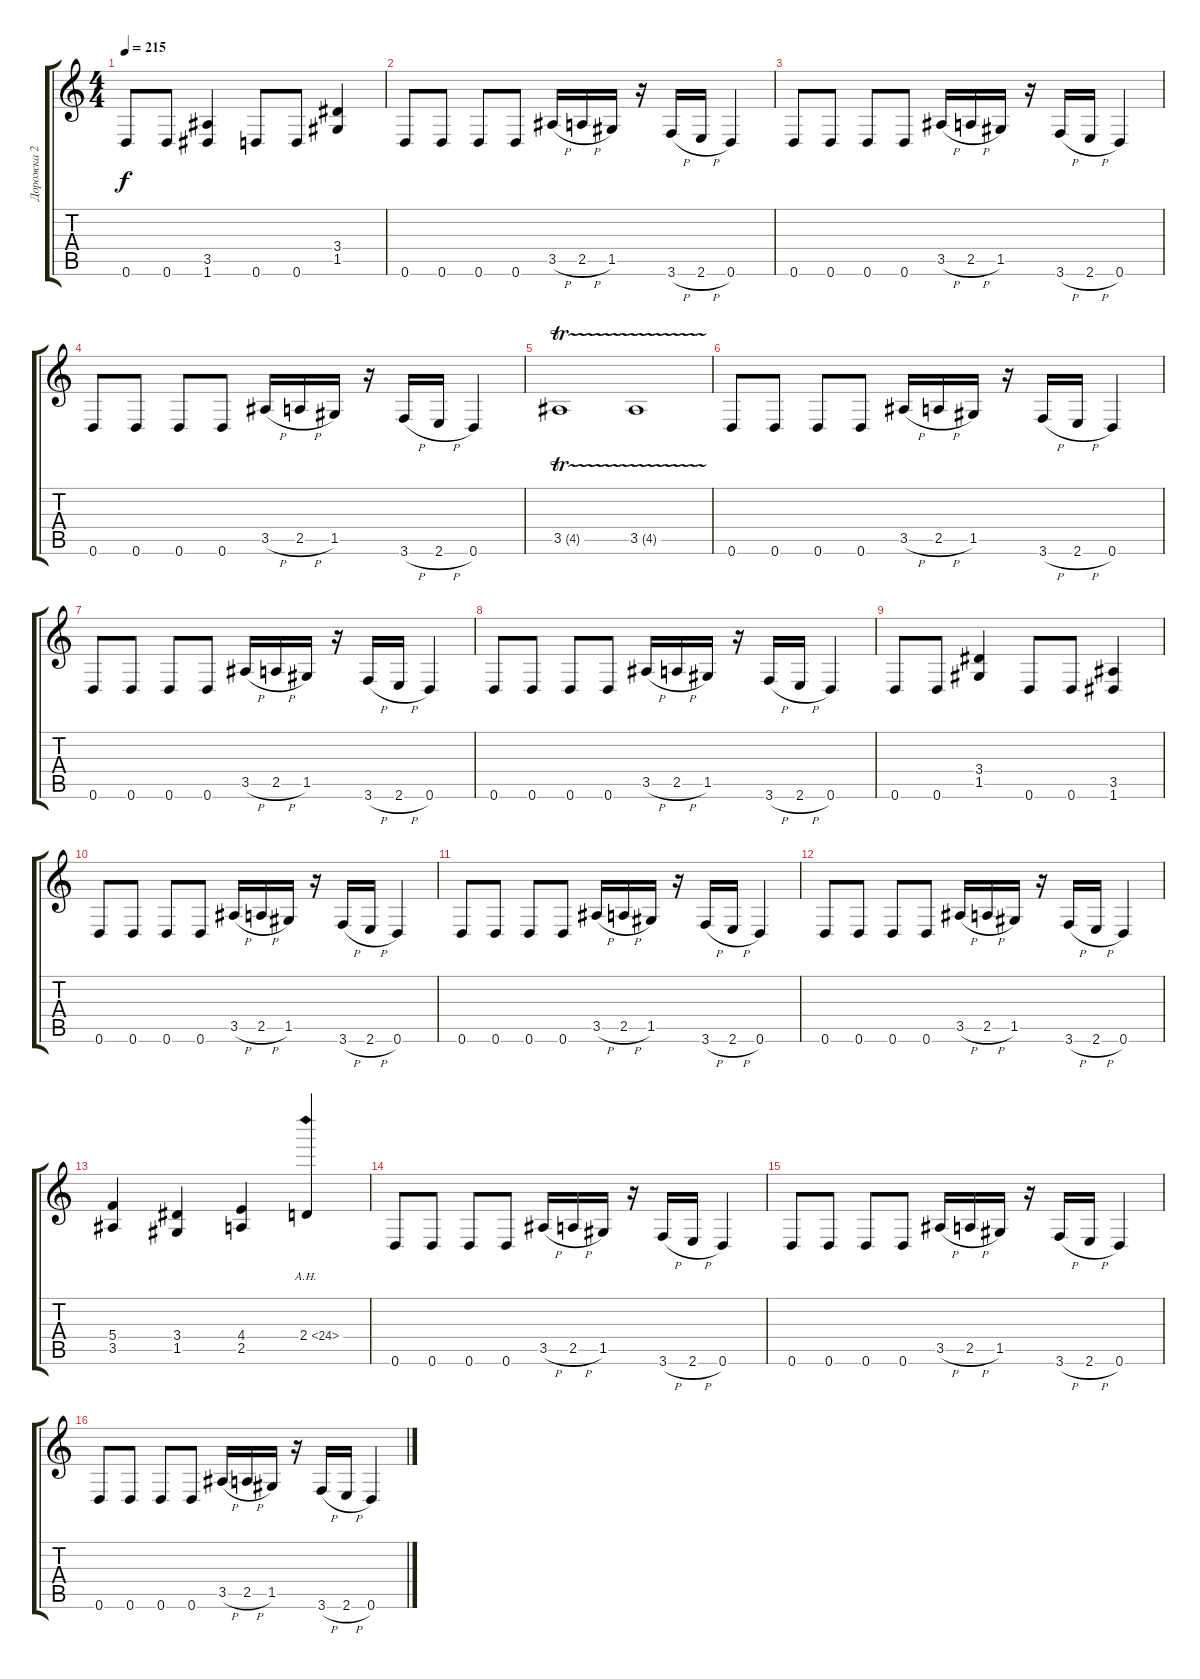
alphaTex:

\track ("Дорожка 2" "Дорожка 2") {instrument overdrivenguitar}
\staff {score tabs}
\tuning (D4 A3 F3 C3 G2 D2) {hide}
\ts (4 4)
\tempo 215
\clef g2
\ks c
0.6.8{dy f} 0.6.8 (3.5 1.6).4 0.6.8 0.6.8 (3.4 1.5).4 |
0.6.8 0.6.8 0.6.8 0.6.8 3.5{h}.16 2.5{h}.16 1.5.16 r.16 3.6{h}.16 2.6{h}.16 0.6.4 |
0.6.8 0.6.8 0.6.8 0.6.8 3.5{h}.16 2.5{h}.16 1.5.16 r.16 3.6{h}.16 2.6{h}.16 0.6.4 |
0.6.8 0.6.8 0.6.8 0.6.8 3.5{h}.16 2.5{h}.16 1.5.16 r.16 3.6{h}.16 2.6{h}.16 0.6.4 |
3.5{tr (4 16)}.1 3.5{tr (4 16)}.1 |
0.6.8 0.6.8 0.6.8 0.6.8 3.5{h}.16 2.5{h}.16 1.5.16 r.16 3.6{h}.16 2.6{h}.16 0.6.4 |
0.6.8 0.6.8 0.6.8 0.6.8 3.5{h}.16 2.5{h}.16 1.5.16 r.16 3.6{h}.16 2.6{h}.16 0.6.4 |
0.6.8 0.6.8 0.6.8 0.6.8 3.5{h}.16 2.5{h}.16 1.5.16 r.16 3.6{h}.16 2.6{h}.16 0.6.4 |
0.6.8 0.6.8 (3.4 1.5).4 0.6.8 0.6.8 (3.5 1.6).4 |
0.6.8 0.6.8 0.6.8 0.6.8 3.5{h}.16 2.5{h}.16 1.5.16 r.16 3.6{h}.16 2.6{h}.16 0.6.4 |
0.6.8 0.6.8 0.6.8 0.6.8 3.5{h}.16 2.5{h}.16 1.5.16 r.16 3.6{h}.16 2.6{h}.16 0.6.4 |
0.6.8 0.6.8 0.6.8 0.6.8 3.5{h}.16 2.5{h}.16 1.5.16 r.16 3.6{h}.16 2.6{h}.16 0.6.4 |
(5.4 3.5).4 (3.4 1.5).4 (4.4 2.5).4 2.4{ah 22}.4 |
0.6.8 0.6.8 0.6.8 0.6.8 3.5{h}.16 2.5{h}.16 1.5.16 r.16 3.6{h}.16 2.6{h}.16 0.6.4 |
0.6.8 0.6.8 0.6.8 0.6.8 3.5{h}.16 2.5{h}.16 1.5.16 r.16 3.6{h}.16 2.6{h}.16 0.6.4 |
0.6.8 0.6.8 0.6.8 0.6.8 3.5{h}.16 2.5{h}.16 1.5.16 r.16 3.6{h}.16 2.6{h}.16 0.6.4
